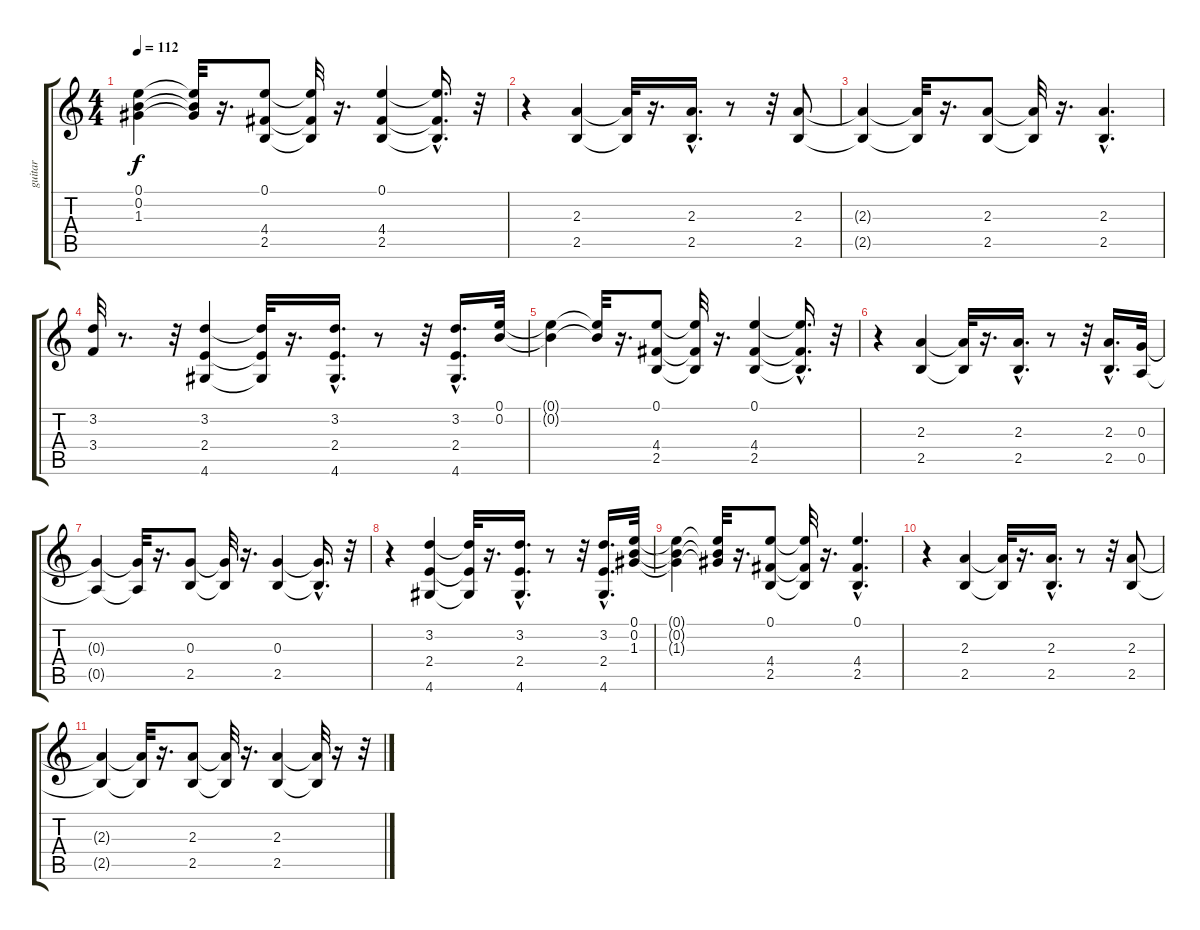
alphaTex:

\track ("guitar" "guitar") {instrument acousticguitarsteel}
\staff {score tabs}
\tuning (E4 B3 G3 D3 A2 E2) {hide}
\ts (4 4)
\tempo 112
\clef g2
\ks c
(0.1{t} 0.2{t} 1.3{t}).4{dy f} (0.1{t} 0.2{t} 1.3{t}).32 r.16{d} (0.1 4.4 2.5).8 (0.1{t} 4.4{t} 2.5{t}).32 r.16{d} (0.1 4.4 2.5).4 (0.1{hac t} 4.4{hac t} 2.5{hac t}).16{d} r.32 |
r.4 (2.3 2.5).4 (2.3{t} 2.5{t}).32 r.16{d} (2.3{hac} 2.5{hac}).16{d} r.8 r.32 (2.3 2.5).8 |
(2.3{t} 2.5{t}).4 (2.3{t} 2.5{t}).32 r.16{d} (2.3 2.5).8 (2.3{t} 2.5{t}).32 r.16{d} (2.3{hac} 2.5).4{d} |
(3.2 3.4).32 r.8{d} r.32 (3.2 2.4 4.6).4 (3.2{t} 2.4{t} 4.6{t}).32 r.16{d} (3.2{hac} 2.4{hac} 4.6{hac}).16{d} r.8 r.32 (3.2{hac} 2.4{hac} 4.6{hac}).16{d} (0.1 0.2).32 |
(0.1{t} 0.2{t}).4 (0.1{t} 0.2{t}).32 r.16{d} (0.1 4.4 2.5).8 (0.1{t} 4.4{t} 2.5{t}).32 r.16{d} (0.1 4.4 2.5).4 (0.1{hac t} 4.4{hac t} 2.5{hac t}).16{d} r.32 |
r.4 (2.3 2.5).4 (2.3{t} 2.5{t}).32 r.16{d} (2.3{hac} 2.5{hac}).16{d} r.8 r.32 (2.3{hac} 2.5{hac}).16{d} (0.3 0.5).32 |
(0.3{t} 0.5{t}).4 (0.3{t} 0.5{t}).32 r.16{d} (0.3 2.5).8 (0.3{t} 2.5{t}).32 r.16{d} (0.3 2.5).4 (0.3{hac t} 2.5{hac t}).16{d} r.32 |
r.4 (3.2 2.4 4.6).4 (3.2{t} 2.4{t} 4.6{t}).32 r.16{d} (3.2{hac} 2.4{hac} 4.6{hac}).16{d} r.8 r.32 (3.2{hac} 2.4{hac} 4.6{hac}).16{d} (0.1 0.2 1.3).32 |
(0.1{t} 0.2{t} 1.3{t}).4 (0.1{t} 0.2{t} 1.3{t}).32 r.16{d} (0.1 4.4 2.5).8 (0.1{t} 4.4{t} 2.5{t}).32 r.16{d} (0.1{hac} 4.4 2.5).4{d} |
r.4 (2.3 2.5).4 (2.3{t} 2.5{t}).32 r.16{d} (2.3{hac} 2.5{hac}).16{d} r.8 r.32 (2.3 2.5).8 |
(2.3{t} 2.5{t}).4 (2.3{t} 2.5{t}).32 r.16{d} (2.3 2.5).8 (2.3{t} 2.5{t}).32 r.16{d} (2.3 2.5).4 (2.3{t} 2.5{t}).32 r.16 r.32
